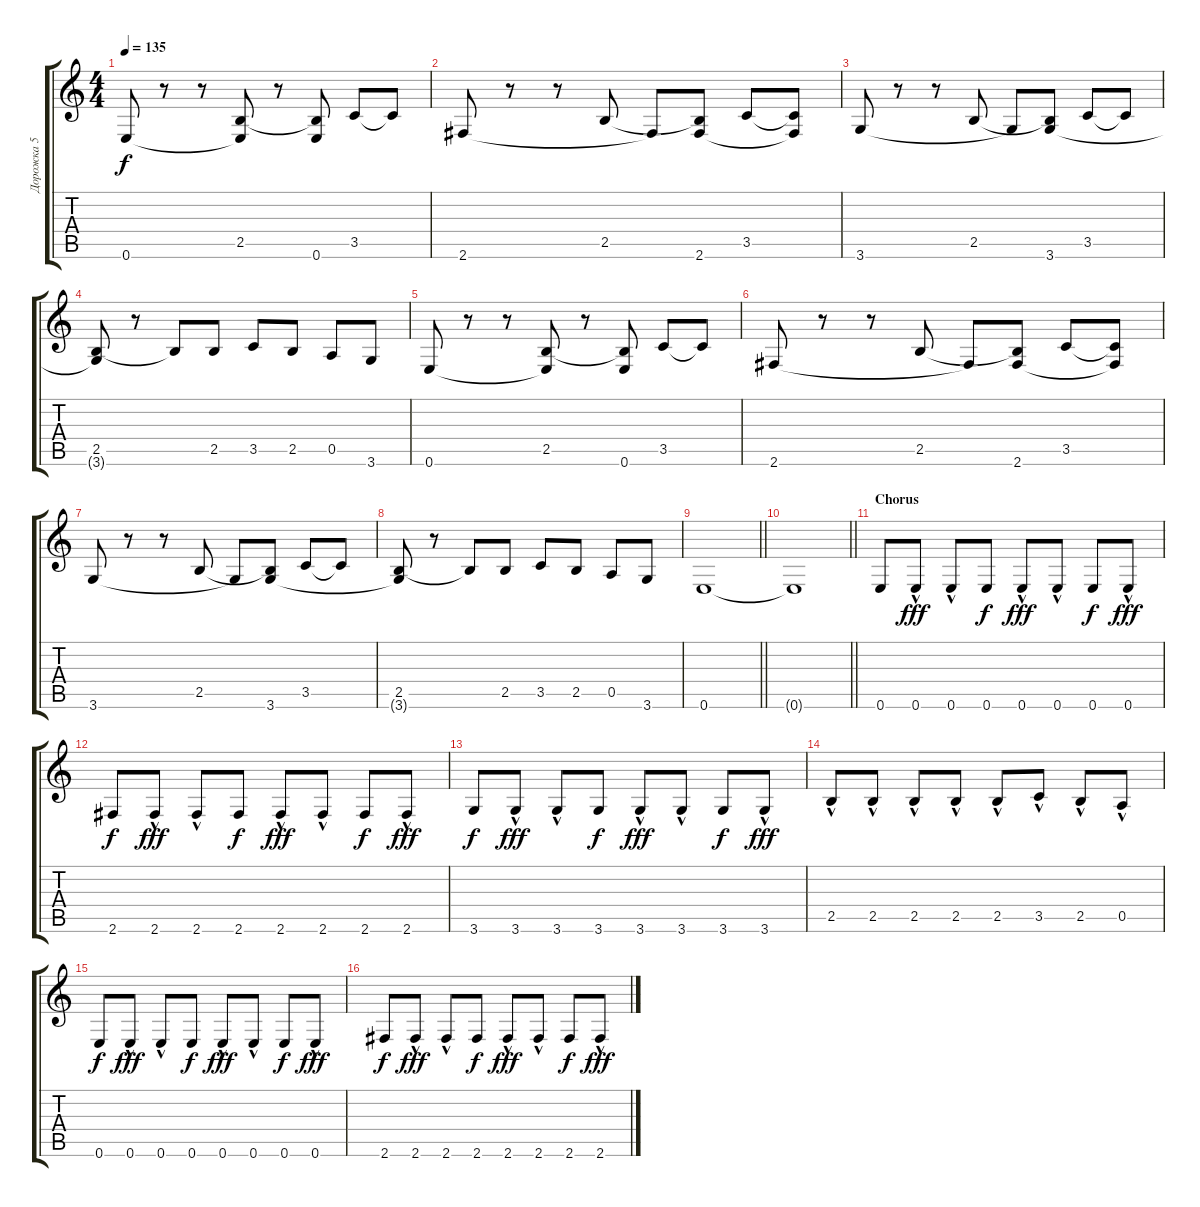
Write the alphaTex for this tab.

\track ("Дорожка 5" "Дорожка 5") {instrument electricbassfinger}
\staff {score tabs}
\tuning (E4 B3 G3 D3 A2 E2) {hide}
\ts (4 4)
\tempo 135
\clef g2
\ks c
0.6.8{dy f} r.8 r.8 (2.5 0.6{t}).8 r.8 (2.5{t} 0.6).8 3.5.8 3.5{t}.8 |
2.6.8 r.8 r.8 2.5.8 2.6{t}.8 (2.5{t} 2.6).8 3.5.8 (3.5{t} 2.6{t}).8 |
3.6.8 r.8 r.8 2.5.8 3.6{t}.8 (2.5{t} 3.6).8 3.5.8 3.5{t}.8 |
(2.5 3.6{t}).8 r.8 2.5{t}.8 2.5.8 3.5.8 2.5.8 0.5.8 3.6.8 |
0.6.8 r.8 r.8 (2.5 0.6{t}).8 r.8 (2.5{t} 0.6).8 3.5.8 3.5{t}.8 |
2.6.8 r.8 r.8 2.5.8 2.6{t}.8 (2.5{t} 2.6).8 3.5.8 (3.5{t} 2.6{t}).8 |
3.6.8 r.8 r.8 2.5.8 3.6{t}.8 (2.5{t} 3.6).8 3.5.8 3.5{t}.8 |
(2.5 3.6{t}).8 r.8 2.5{t}.8 2.5.8 3.5.8 2.5.8 0.5.8 3.6.8 |
\barLineRight lightlight
0.6.1 |
\barLineRight lightlight
0.6{t}.1 |
\section ("" "Chorus")
0.6.8 0.6{hac}.8{dy fff} 0.6{hac}.8 0.6.8{dy f} 0.6{hac}.8{dy fff} 0.6{hac}.8 0.6.8{dy f} 0.6{hac}.8{dy fff} |
2.6.8{dy f} 2.6{hac}.8{dy fff} 2.6{hac}.8 2.6.8{dy f} 2.6{hac}.8{dy fff} 2.6{hac}.8 2.6.8{dy f} 2.6{hac}.8{dy fff} |
3.6.8{dy f} 3.6{hac}.8{dy fff} 3.6{hac}.8 3.6.8{dy f} 3.6{hac}.8{dy fff} 3.6{hac}.8 3.6.8{dy f} 3.6{hac}.8{dy fff} |
2.5{hac}.8 2.5{hac}.8 2.5{hac}.8 2.5{hac}.8 2.5{hac}.8 3.5{hac}.8 2.5{hac}.8 0.5{hac}.8 |
0.6.8{dy f} 0.6{hac}.8{dy fff} 0.6{hac}.8 0.6.8{dy f} 0.6{hac}.8{dy fff} 0.6{hac}.8 0.6.8{dy f} 0.6{hac}.8{dy fff} |
2.6.8{dy f} 2.6{hac}.8{dy fff} 2.6{hac}.8 2.6.8{dy f} 2.6{hac}.8{dy fff} 2.6{hac}.8 2.6.8{dy f} 2.6{hac}.8{dy fff}
